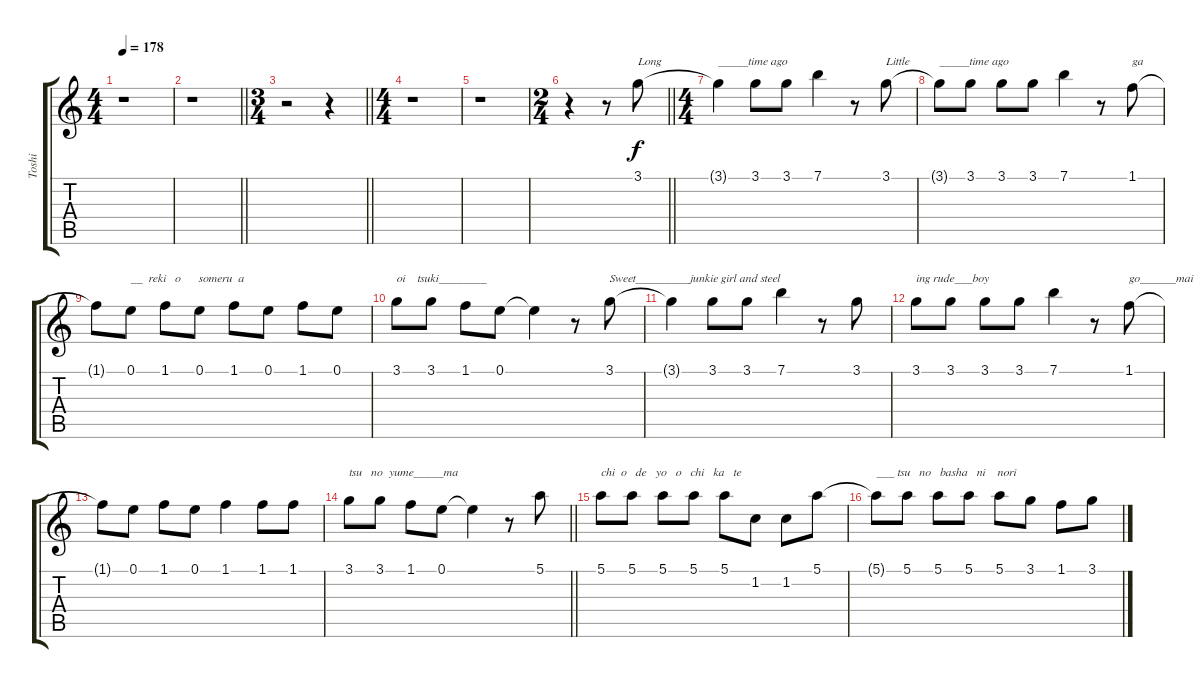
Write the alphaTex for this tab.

\track ("Toshi" "Toshi") {instrument overdrivenguitar}
\staff {score tabs}
\tuning (E4 B3 G3 D3 A2 E2) {hide}
\ts (4 4)
\tempo 178
\clef g2
\ks c
r.1{dy f} |
\barLineRight lightlight
r.1 |
\ts (3 4)
\barLineRight lightlight
r.2 r.4 |
\ts (4 4)
r.1 |
r.1 |
\ts (2 4)
\barLineRight lightlight
r.4 r.8 3.1.8{txt "Long"} |
\ts (4 4)
3.1{t}.4{txt "_____time ago"} 3.1.8 3.1.8 7.1.4 r.8 3.1.8{txt "Little"} |
3.1{t}.8{txt "_____time ago"} 3.1.8 3.1.8 3.1.8 7.1.4 r.8 1.1.8{txt "ga"} |
1.1{t}.8 0.1.8{txt "__  reki   o      someru  a"} 1.1.8 0.1.8 1.1.8 0.1.8 1.1.8 0.1.8 |
3.1.8{txt "oi    tsuki________"} 3.1.8 1.1.8 0.1.8 0.1{t}.4 r.8 3.1.8{txt "Sweet_________junkie girl and steel"} |
3.1{t}.4 3.1.8 3.1.8 7.1.4 r.8 3.1.8 |
3.1.8{txt "ing rude___boy"} 3.1.8 3.1.8 3.1.8 7.1.4 r.8 1.1.8{txt "go______mai      no      koin      mit"} |
1.1{t}.8 0.1.8 1.1.8 0.1.8 1.1.4 1.1.8 1.1.8 |
\barLineRight lightlight
3.1.8{txt "tsu   no  yume_____ma"} 3.1.8 1.1.8 0.1.8 0.1{t}.4 r.8 5.1.8 |
5.1.8{txt "chi  o   de   yo   o   chi   ka   te"} 5.1.8 5.1.8 5.1.8 5.1.8 1.2.8 1.2.8 5.1.8 |
5.1{t}.8{txt "___ tsu   no   basha   ni    nori"} 5.1.8 5.1.8 5.1.8 5.1.8 3.1.8 1.1.8 3.1.8
